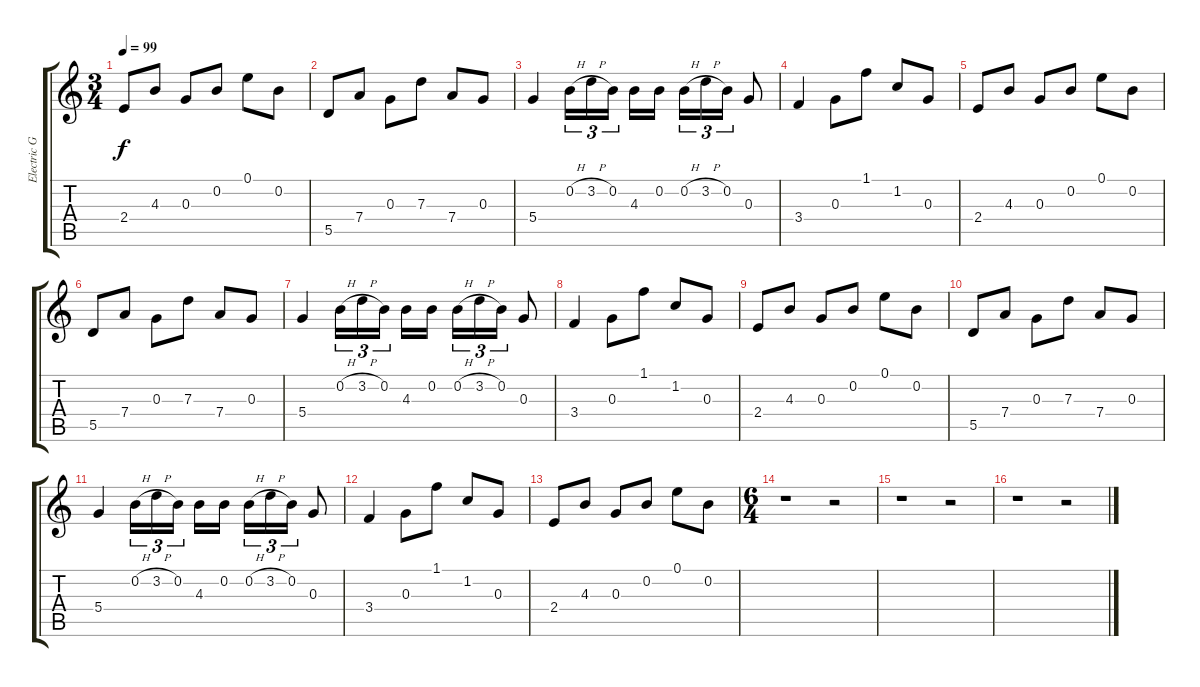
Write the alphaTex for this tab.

\track ("Electric Guitar (Riff A)" "Electric G") {instrument distortionguitar}
\staff {score tabs}
\tuning (E4 B3 G3 D3 A2 E2) {hide}
\ts (3 4)
\tempo 99
\clef g2
\ks c
2.4.8{dy f} 4.3.8 0.3.8 0.2.8 0.1.8 0.2.8 |
5.5.8 7.4.8 0.3.8 7.3.8 7.4.8 0.3.8 |
5.4.4 0.2{h}.16{tu (3 2)} 3.2{h}.16{tu (3 2)} 0.2.16{tu (3 2)} 4.3.16 0.2.16 0.2{h}.16{tu (3 2)} 3.2{h}.16{tu (3 2)} 0.2.16{tu (3 2)} 0.3.8 |
3.4.4 0.3.8 1.1.8 1.2.8 0.3.8 |
2.4.8 4.3.8 0.3.8 0.2.8 0.1.8 0.2.8 |
5.5.8 7.4.8 0.3.8 7.3.8 7.4.8 0.3.8 |
5.4.4 0.2{h}.16{tu (3 2)} 3.2{h}.16{tu (3 2)} 0.2.16{tu (3 2)} 4.3.16 0.2.16 0.2{h}.16{tu (3 2)} 3.2{h}.16{tu (3 2)} 0.2.16{tu (3 2)} 0.3.8 |
3.4.4 0.3.8 1.1.8 1.2.8 0.3.8 |
2.4.8 4.3.8 0.3.8 0.2.8 0.1.8 0.2.8 |
5.5.8 7.4.8 0.3.8 7.3.8 7.4.8 0.3.8 |
5.4.4 0.2{h}.16{tu (3 2)} 3.2{h}.16{tu (3 2)} 0.2.16{tu (3 2)} 4.3.16 0.2.16 0.2{h}.16{tu (3 2)} 3.2{h}.16{tu (3 2)} 0.2.16{tu (3 2)} 0.3.8 |
3.4.4 0.3.8 1.1.8 1.2.8 0.3.8 |
2.4.8 4.3.8 0.3.8 0.2.8 0.1.8 0.2.8 |
\ts (6 4)
r.1 r.2 |
r.1 r.2 |
r.1 r.2
